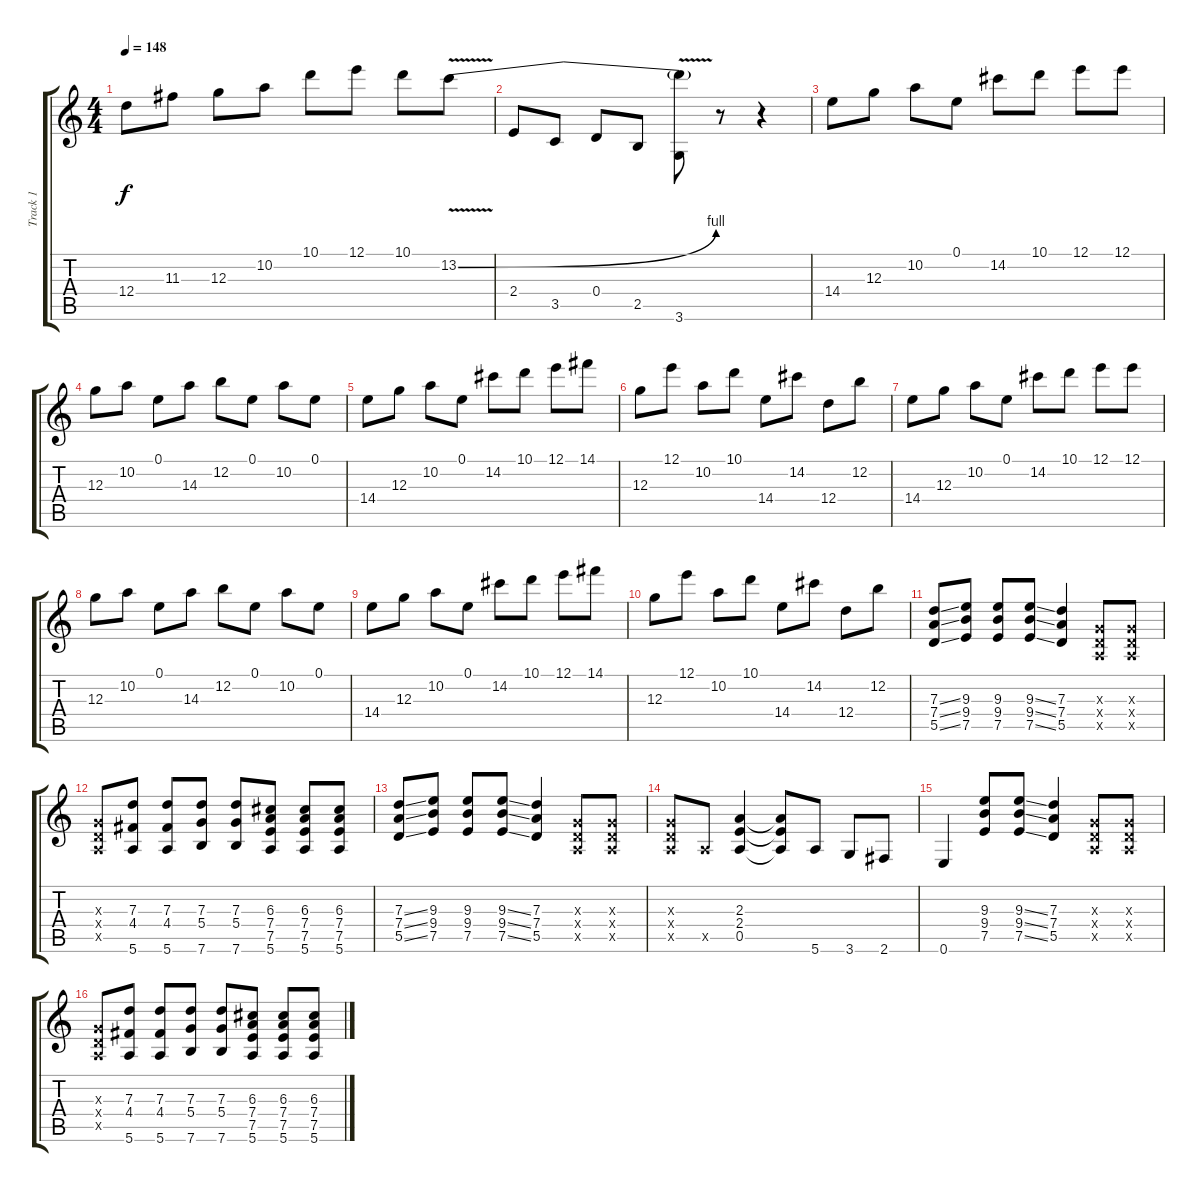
\track ("Track 1" "Track 1") {instrument distortionguitar}
\staff {score tabs}
\tuning (E4 B3 G3 D3 A2 E2) {hide}
\ts (4 4)
\tempo 148
\clef g2
\ks c
12.4.8{dy f} 11.3.8 12.3.8 10.2.8 10.1.8 12.1.8 10.1.8 13.2{be (bend 0 0 60 4) v}.8 |
2.4.8 3.5.8 0.4.8 2.5.8 (13.2{t} 3.6).8 r.8 r.4 |
14.4.8 12.3.8 10.2.8 0.1.8 14.2.8 10.1.8 12.1.8 12.1.8 |
12.3.8 10.2.8 0.1.8 14.3.8 12.2.8 0.1.8 10.2.8 0.1.8 |
14.4.8 12.3.8 10.2.8 0.1.8 14.2.8 10.1.8 12.1.8 14.1.8 |
12.3.8 12.1.8 10.2.8 10.1.8 14.4.8 14.2.8 12.4.8 12.2.8 |
14.4.8 12.3.8 10.2.8 0.1.8 14.2.8 10.1.8 12.1.8 12.1.8 |
12.3.8 10.2.8 0.1.8 14.3.8 12.2.8 0.1.8 10.2.8 0.1.8 |
14.4.8 12.3.8 10.2.8 0.1.8 14.2.8 10.1.8 12.1.8 14.1.8 |
12.3.8 12.1.8 10.2.8 10.1.8 14.4.8 14.2.8 12.4.8 12.2.8 |
(7.3{ss} 7.4{ss} 5.5{ss}).8{instrument distortionguitar} (9.3 9.4 7.5).8 (9.3 9.4 7.5).8 (9.3{ss} 9.4{ss} 7.5{ss}).8 (7.3 7.4 5.5).4 (0.3{x} 0.4{x} 0.5{x}).8 (0.3{x} 0.4{x} 0.5{x}).8 |
(0.3{x} 0.4{x} 0.5{x}).8 (7.3 4.4 5.6).8 (7.3 4.4 5.6).8 (7.3 5.4 7.6).8 (7.3 5.4 7.6).8 (6.3 7.4 7.5 5.6).8 (6.3 7.4 7.5 5.6).8 (6.3 7.4 7.5 5.6).8 |
(7.3{ss} 7.4{ss} 5.5{ss}).8 (9.3 9.4 7.5).8 (9.3 9.4 7.5).8 (9.3{ss} 9.4{ss} 7.5{ss}).8 (7.3 7.4 5.5).4 (0.3{x} 0.4{x} 0.5{x}).8 (0.3{x} 0.4{x} 0.5{x}).8 |
(0.3{x} 0.4{x} 0.5{x}).8 0.5{x}.8 (2.3 2.4 0.5).4 (2.3{t} 2.4{t} 0.5{t}).8 5.6.8 3.6.8 2.6.8 |
0.6.4 (9.3 9.4 7.5).8 (9.3{ss} 9.4{ss} 7.5{ss}).8 (7.3 7.4 5.5).4 (0.3{x} 0.4{x} 0.5{x}).8 (0.3{x} 0.4{x} 0.5{x}).8 |
(0.3{x} 0.4{x} 0.5{x}).8 (7.3 4.4 5.6).8 (7.3 4.4 5.6).8 (7.3 5.4 7.6).8 (7.3 5.4 7.6).8 (6.3 7.4 7.5 5.6).8 (6.3 7.4 7.5 5.6).8 (6.3 7.4 7.5 5.6).8
